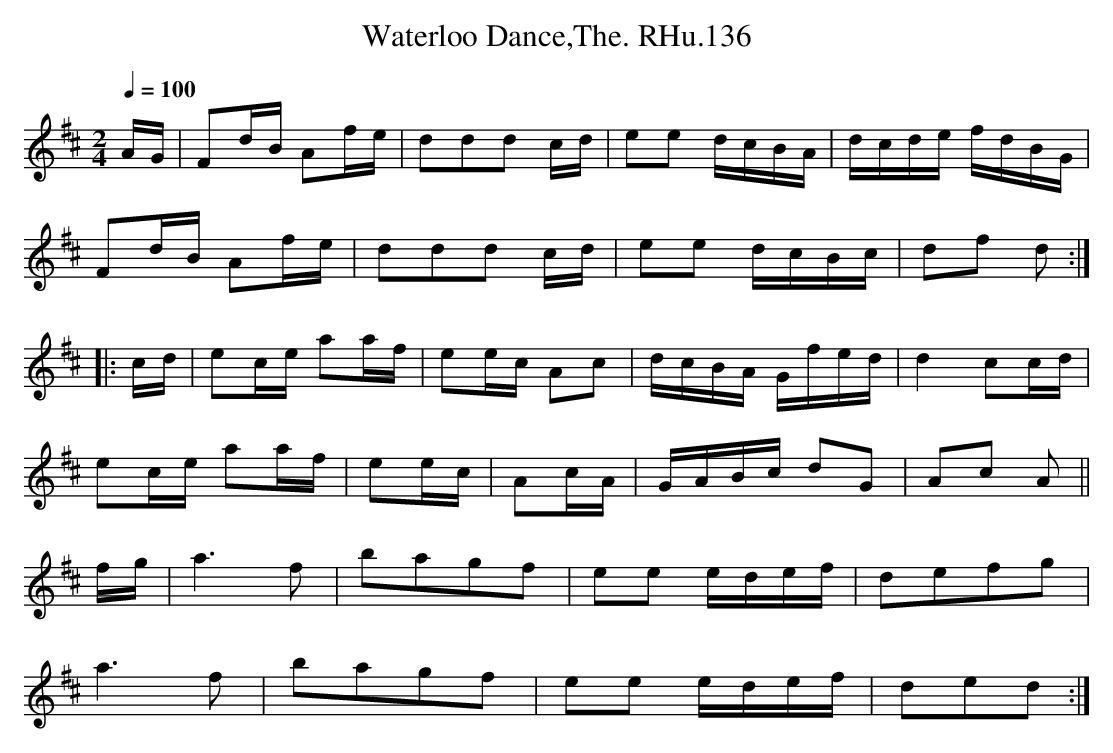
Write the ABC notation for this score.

X:1
T:Waterloo Dance,The. RHu.136
L:1/8
M:2/4
Q:1/4=100
K:D
A/G/|Fd/B/ Af/e/|ddd c/d/|ee d/c/B/A/|d/c/d/e/ f/d/B/G/|!
Fd/B/ Af/e/|ddd c/d/|ee d/c/B/c/|df d:|!
|:c/d/|ec/e/ aa/f/|ee/c/ Ac|d/c/B/A/ G/f/e/d/|d2cc/d/|!
ec/e/ aa/f/|ee/c/|Ac/A/|G/A/B/c/ dG|Ac A||!
f/g/|a3f|bagf|ee e/d/e/f/|defg|!
a3f|bagf|ee e/d/e/f/|ded:|
